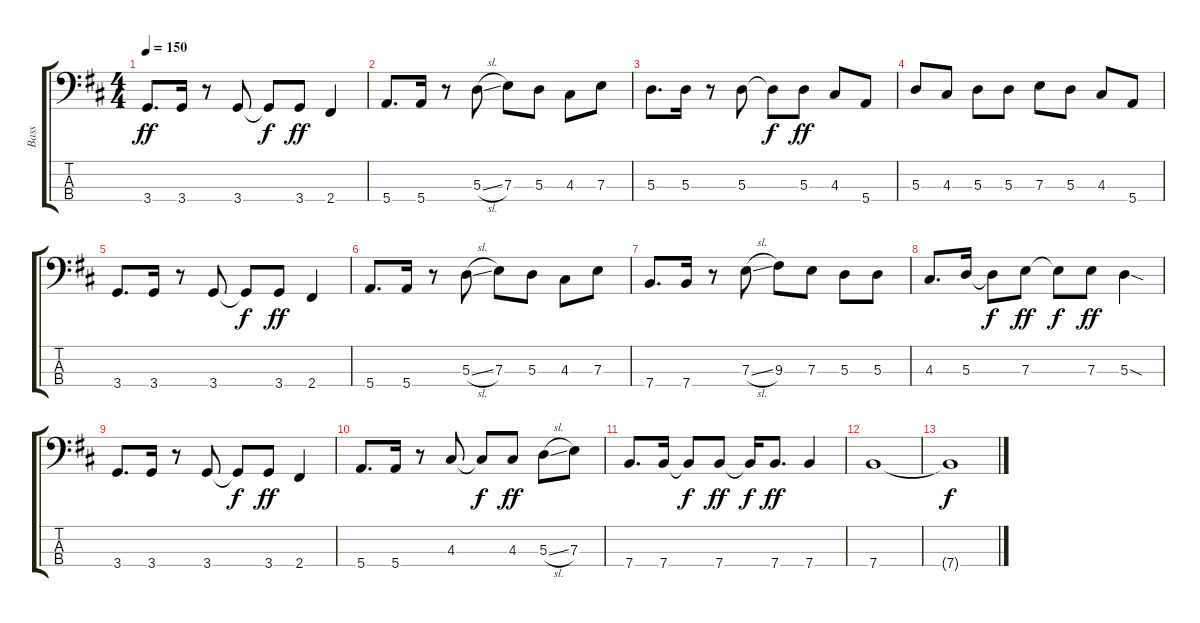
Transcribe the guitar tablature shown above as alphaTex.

\track ("Bass" "Bass") {instrument electricbasspick}
\staff {score tabs}
\tuning (G2 D2 A1 E1) {hide}
\ts (4 4)
\tempo 150
\clef f4
\ks d
3.4.8{d dy ff} 3.4.16 r.8 3.4.8 3.4{t}.8{dy f} 3.4.8{dy ff} 2.4.4 |
5.4.8{d} 5.4.16 r.8 5.3{sl}.8 7.3.8 5.3.8 4.3.8 7.3.8 |
5.3.8{d} 5.3.16 r.8 5.3.8 5.3{t}.8{dy f} 5.3.8{dy ff} 4.3.8 5.4.8 |
5.3.8 4.3.8 5.3.8 5.3.8 7.3.8 5.3.8 4.3.8 5.4.8 |
3.4.8{d} 3.4.16 r.8 3.4.8 3.4{t}.8{dy f} 3.4.8{dy ff} 2.4.4 |
5.4.8{d} 5.4.16 r.8 5.3{sl}.8 7.3.8 5.3.8 4.3.8 7.3.8 |
7.4.8{d} 7.4.16 r.8 7.3{sl}.8 9.3.8 7.3.8 5.3.8 5.3.8 |
4.3.8{d} 5.3.16 5.3{t}.8{dy f} 7.3.8{dy ff} 7.3{t}.8{dy f} 7.3.8{dy ff} 5.3{sod}.4 |
3.4.8{d} 3.4.16 r.8 3.4.8 3.4{t}.8{dy f} 3.4.8{dy ff} 2.4.4 |
5.4.8{d} 5.4.16 r.8 4.3.8 4.3{t}.8{dy f} 4.3.8{dy ff} 5.3{sl}.8 7.3.8 |
7.4.8{d} 7.4.16 7.4{t}.8{dy f} 7.4.8{dy ff} 7.4{t}.16{dy f} 7.4.8{d dy ff} 7.4.4 |
7.4.1 |
7.4{t}.1{dy f}
